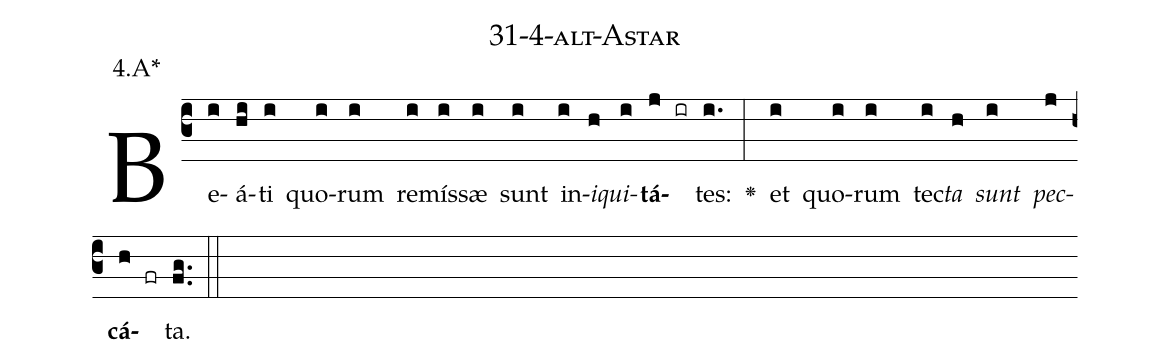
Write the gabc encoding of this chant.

name: 31-4-alt-Astar;
annotation: 4.A*;
%%
(c3)Be(i)á(hi)ti(i) quo(i)rum(i) re(i)mís(i)sæ(i) sunt(i) in(i)<i>i</i>(h)<i>qui</i>(i)<b>tá</b>(j ir)tes:(i.) <v>\greheightstar</v>(:) et(i) quo(i)rum(i) tec(i)<i>ta</i>(h) <i>sunt</i>(i) <i>pec</i>(j)<b>cá</b>(h fr)ta.(fg..) (::)


%E(i) u(h) o(i) u(j) a(h) e.(fg..) (::)
